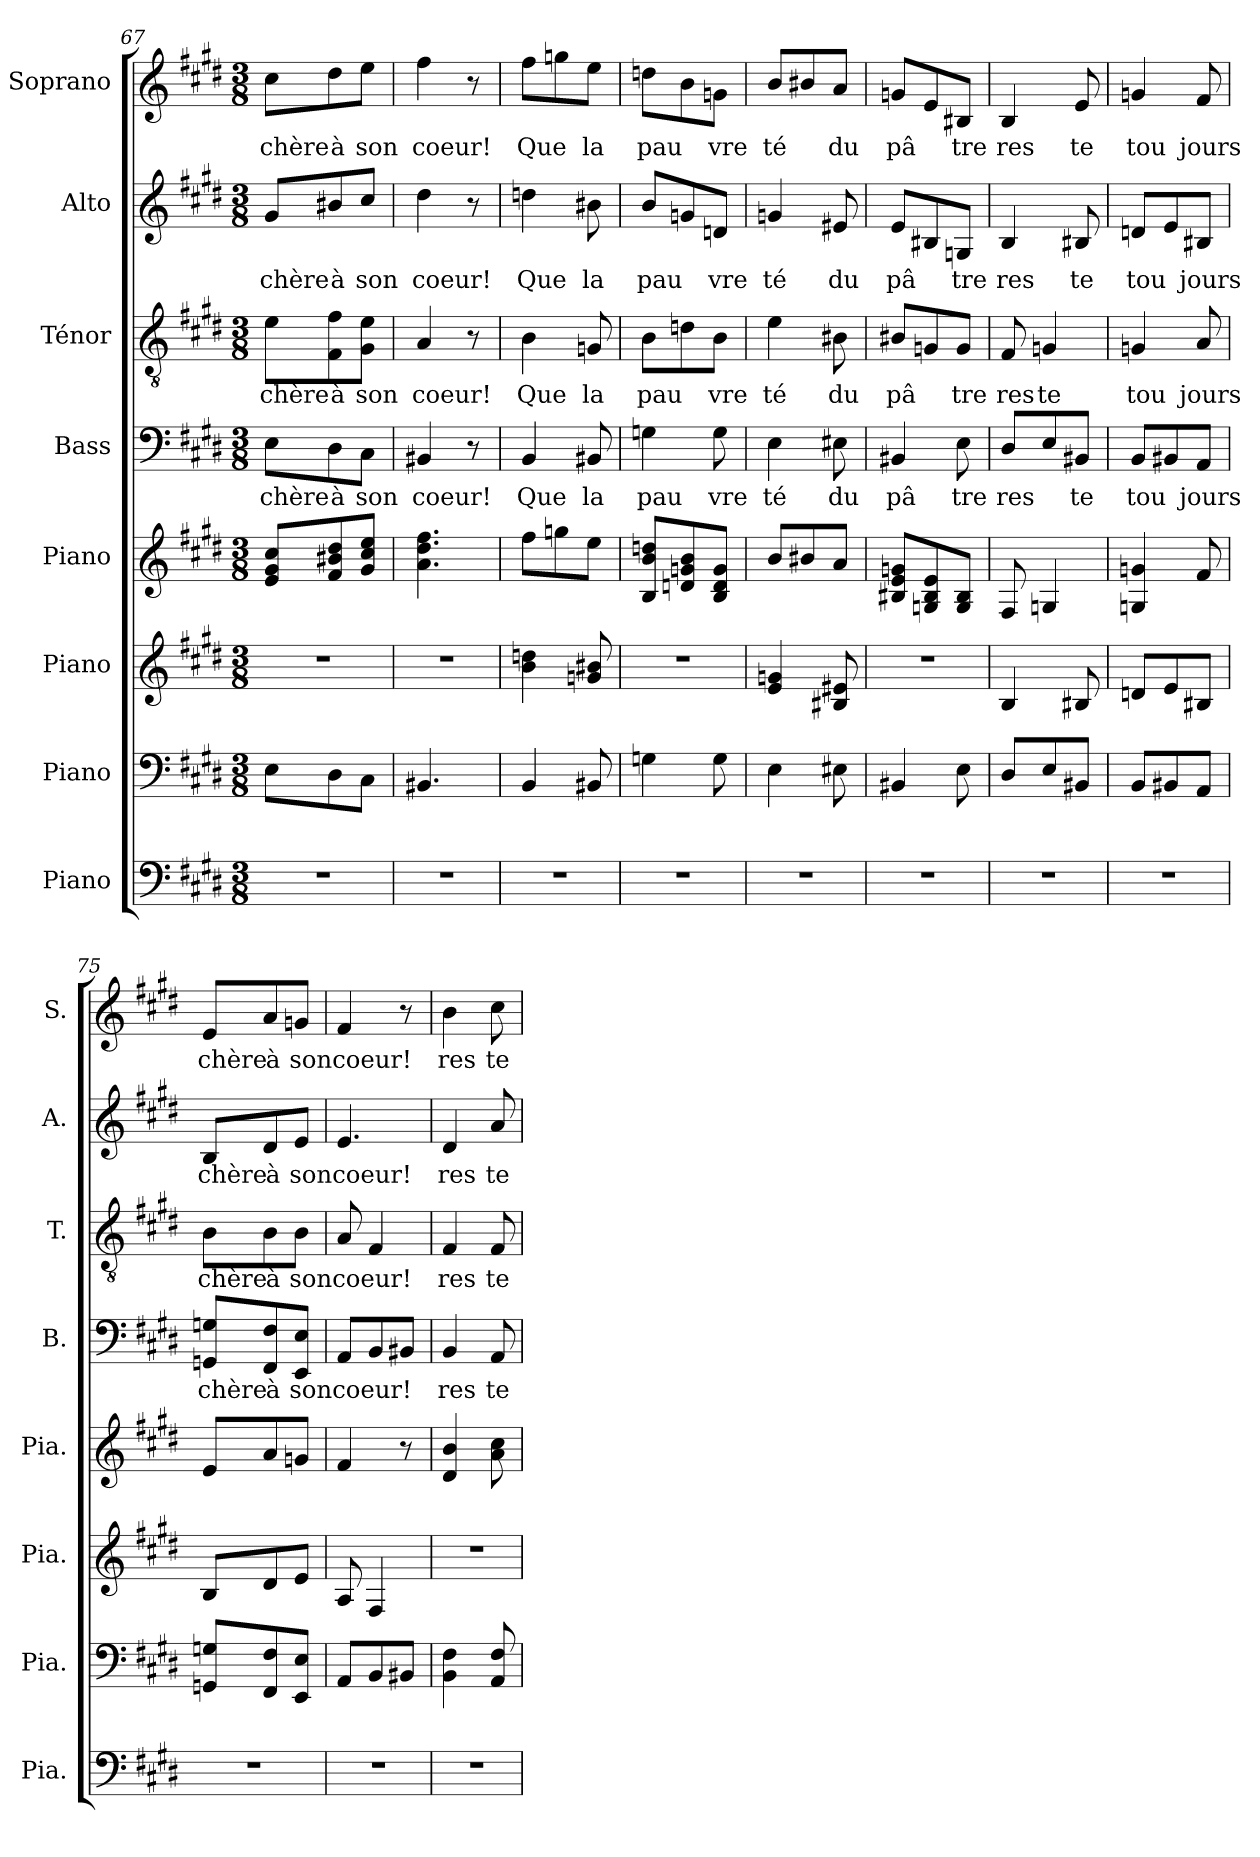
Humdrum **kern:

**kern	**kern	**kern	**kern	**kern	**text	**kern	**text	**kern	**text	**kern	**text
*part8	*part7	*part6	*part5	*part4	*part4	*part3	*part3	*part2	*part2	*part1	*part1
*staff8	*staff7	*staff6	*staff5	*staff4	*staff4	*staff3	*staff3	*staff2	*staff2	*staff1	*staff1
*I"Piano	*I"Piano	*I"Piano	*I"Piano	*I"Bass	*	*I"Ténor	*	*I"Alto	*	*I"Soprano	*
*I'Pia.	*I'Pia.	*I'Pia.	*I'Pia.	*I'B.	*	*I'T.	*	*I'A.	*	*I'S.	*
*clefF4	*clefF4	*clefG2	*clefG2	*clefF4	*	*clefGv2	*	*clefG2	*	*clefG2	*
*k[f#c#g#d#]	*k[f#c#g#d#]	*k[f#c#g#d#]	*k[f#c#g#d#]	*k[f#c#g#d#]	*	*k[f#c#g#d#]	*	*k[f#c#g#d#]	*	*k[f#c#g#d#]	*
*M3/8	*M3/8	*M3/8	*M3/8	*M3/8	*	*M3/8	*	*M3/8	*	*M3/8	*
=67	=67	=67	=67	=67	=67	=67	=67	=67	=67	=67	=67
!	!	!	!	!	!LO:LY:b	!	!LO:LY:b	!	!LO:LY:b	!	!LO:LY:b
4.r	8E\L	4.r	8e/ 8g#/ 8cc#/L	8E\L	chère	8e\L	chère	8g#/L	chère	8cc#\L	chère
!	!	!	!	!	!LO:LY:b	!	!LO:LY:b	!	!LO:LY:b	!	!LO:LY:b
.	8D#\	.	8f#/ 8b#X/ 8dd#/	8D#\	à	8F#\ 8f#\	à	8b#X/	à	8dd#\	à
!	!	!	!	!	!LO:LY:b	!	!LO:LY:b	!	!LO:LY:b	!	!LO:LY:b
.	8C#\J	.	8g#/ 8cc#/ 8ee/J	8C#\J	son	8G#\ 8e\J	son	8cc#/J	son	8ee\J	son
=68	=68	=68	=68	=68	=68	=68	=68	=68	=68	=68	=68
!	!	!	!	!	!LO:LY:b	!	!LO:LY:b	!	!LO:LY:b	!	!LO:LY:b
4.r	4.BB#X/	4.r	4.a\ 4.dd#\ 4.ff#\	4BB#X/	coeur!	4A/	coeur!	4dd#\	coeur!	4ff#\	coeur!
.	.	.	.	8r	.	8r	.	8r	.	8r	.
=69	=69	=69	=69	=69	=69	=69	=69	=69	=69	=69	=69
!	!	!	!	!	!LO:LY:b	!	!LO:LY:b	!	!LO:LY:b	!	!LO:LY:b
4.r	4BB/	4b\ 4ddn\	8ff#\L	4BB/	Que	4B\	Que	4ddn\	Que	8ff#\L	Que
.	.	.	8ggn\	.	.	.	.	.	.	8ggn\	.
!	!	!	!	!	!LO:LY:b	!	!LO:LY:b	!	!LO:LY:b	!	!LO:LY:b
.	8BB#X/	8gn/ 8b#X/	8ee\J	8BB#X/	la	8Gn/	la	8b#X\	la	8ee\J	la
=70	=70	=70	=70	=70	=70	=70	=70	=70	=70	=70	=70
!	!	!	!	!	!LO:LY:b	!	!LO:LY:b	!	!LO:LY:b	!	!LO:LY:b
4.r	4Gn\	4.r	8B/ 8b/ 8ddn/L	4Gn\	pau	8B\L	pau	8b/L	pau	8ddn\L	pau
.	.	.	8dn/ 8gn/ 8b/	.	.	8dn\	.	8gn/	.	8b\	.
!	!	!	!	!	!LO:LY:b	!	!LO:LY:b	!	!LO:LY:b	!	!LO:LY:b
.	8G\	.	8B/ 8d/ 8g/J	8G\	vre	8B\J	vre	8dn/J	vre	8gn\J	vre
=71	=71	=71	=71	=71	=71	=71	=71	=71	=71	=71	=71
!	!	!	!	!	!LO:LY:b	!	!LO:LY:b	!	!LO:LY:b	!	!LO:LY:b
4.r	4E\	4e/ 4gn/	8b/L	4E\	té	4e\	té	4gn/	té	8b/L	té
.	.	.	8b#X/	.	.	.	.	.	.	8b#X/	.
!	!	!	!	!	!LO:LY:b	!	!LO:LY:b	!	!LO:LY:b	!	!LO:LY:b
.	8E#X\	8B#X/ 8e#X/	8a/J	8E#X\	du	8B#X\	du	8e#X/	du	8a/J	du
=72	=72	=72	=72	=72	=72	=72	=72	=72	=72	=72	=72
!	!	!	!	!	!LO:LY:b	!	!LO:LY:b	!	!LO:LY:b	!	!LO:LY:b
4.r	4BB#X/	4.r	8B#X/ 8e/ 8gn/L	4BB#X/	pâ	8B#X/L	pâ	8e/L	pâ	8gn/L	pâ
.	.	.	8Gn/ 8B#/ 8e/	.	.	8Gn/	.	8B#X/	.	8e/	.
!	!	!	!	!	!LO:LY:b	!	!LO:LY:b	!	!LO:LY:b	!	!LO:LY:b
.	8E\	.	8G/ 8B#/J	8E\	tre	8G/J	tre	8Gn/J	tre	8B#X/J	tre
=73	=73	=73	=73	=73	=73	=73	=73	=73	=73	=73	=73
!	!	!	!	!	!LO:LY:b	!	!LO:LY:b	!	!LO:LY:b	!	!LO:LY:b
4.r	8D#/L	4B/	8F#/	8D#/L	res	8F#/	res	4B/	res	4B/	res
!	!	!	!	!	!	!	!LO:LY:b	!	!	!	!
.	8E/	.	4Gn/	8E/	.	4Gn/	te	.	.	.	.
!	!	!	!	!	!LO:LY:b	!	!	!	!LO:LY:b	!	!LO:LY:b
.	8BB#X/J	8B#X/	.	8BB#X/J	te	.	.	8B#X/	te	8e/	te
!!LO:PB:g=z
=74	=74	=74	=74	=74	=74	=74	=74	=74	=74	=74	=74
!	!	!	!	!	!LO:LY:b	!	!LO:LY:b	!	!LO:LY:b	!	!LO:LY:b
4.r	8BB/L	8dn/L	4Gn/ 4gn/	8BB/L	tou	4Gn/	tou	8dn/L	tou	4gn/	tou
.	8BB#X/	8e/	.	8BB#X/	.	.	.	8e/	.	.	.
!	!	!	!	!	!LO:LY:b	!	!LO:LY:b	!	!LO:LY:b	!	!LO:LY:b
.	8AA/J	8B#X/J	8f#/	8AA/J	jours	8A/	jours	8B#X/J	jours	8f#/	jours
=75	=75	=75	=75	=75	=75	=75	=75	=75	=75	=75	=75
!	!	!	!	!	!LO:LY:b	!	!LO:LY:b	!	!LO:LY:b	!	!LO:LY:b
4.r	8GGn/ 8Gn/L	8B/L	8e/L	8GGn/ 8Gn/L	chère	8B\L	chère	8B/L	chère	8e/L	chère
!	!	!	!	!	!LO:LY:b	!	!LO:LY:b	!	!LO:LY:b	!	!LO:LY:b
.	8FF#/ 8F#/	8d#/	8a/	8FF#/ 8F#/	à	8B\	à	8d#/	à	8a/	à
!	!	!	!	!	!LO:LY:b	!	!LO:LY:b	!	!LO:LY:b	!	!LO:LY:b
.	8EE/ 8E/J	8e/J	8gn/J	8EE/ 8E/J	son	8B\J	son	8e/J	son	8gn/J	son
=76	=76	=76	=76	=76	=76	=76	=76	=76	=76	=76	=76
!	!	!	!	!	!LO:LY:b	!	!LO:LY:b	!	!LO:LY:b	!	!LO:LY:b
4.r	8AA/L	8A/	4f#/	8AA/L	coeur!	8A/	coeur!	4.e/	coeur!	4f#/	coeur!
.	8BB/	4F#/	.	8BB/	.	4F#/	.	.	.	.	.
.	8BB#X/J	.	8r	8BB#X/J	.	.	.	.	.	8r	.
=77	=77	=77	=77	=77	=77	=77	=77	=77	=77	=77	=77
!	!	!	!	!	!LO:LY:b	!	!LO:LY:b	!	!LO:LY:b	!	!LO:LY:b
4.r	4BB\ 4F#\	4.r	4d#/ 4b/	4BB/	res	4F#/	res	4d#/	res	4b\	res
!	!	!	!	!	!LO:LY:b	!	!LO:LY:b	!	!LO:LY:b	!	!LO:LY:b
.	8AA/ 8F#/	.	8a\ 8cc#\	8AA/	te	8F#/	te	8a/	te	8cc#\	te
=	=	=	=	=	=	=	=	=	=	=	=
*-	*-	*-	*-	*-	*-	*-	*-	*-	*-	*-	*-
